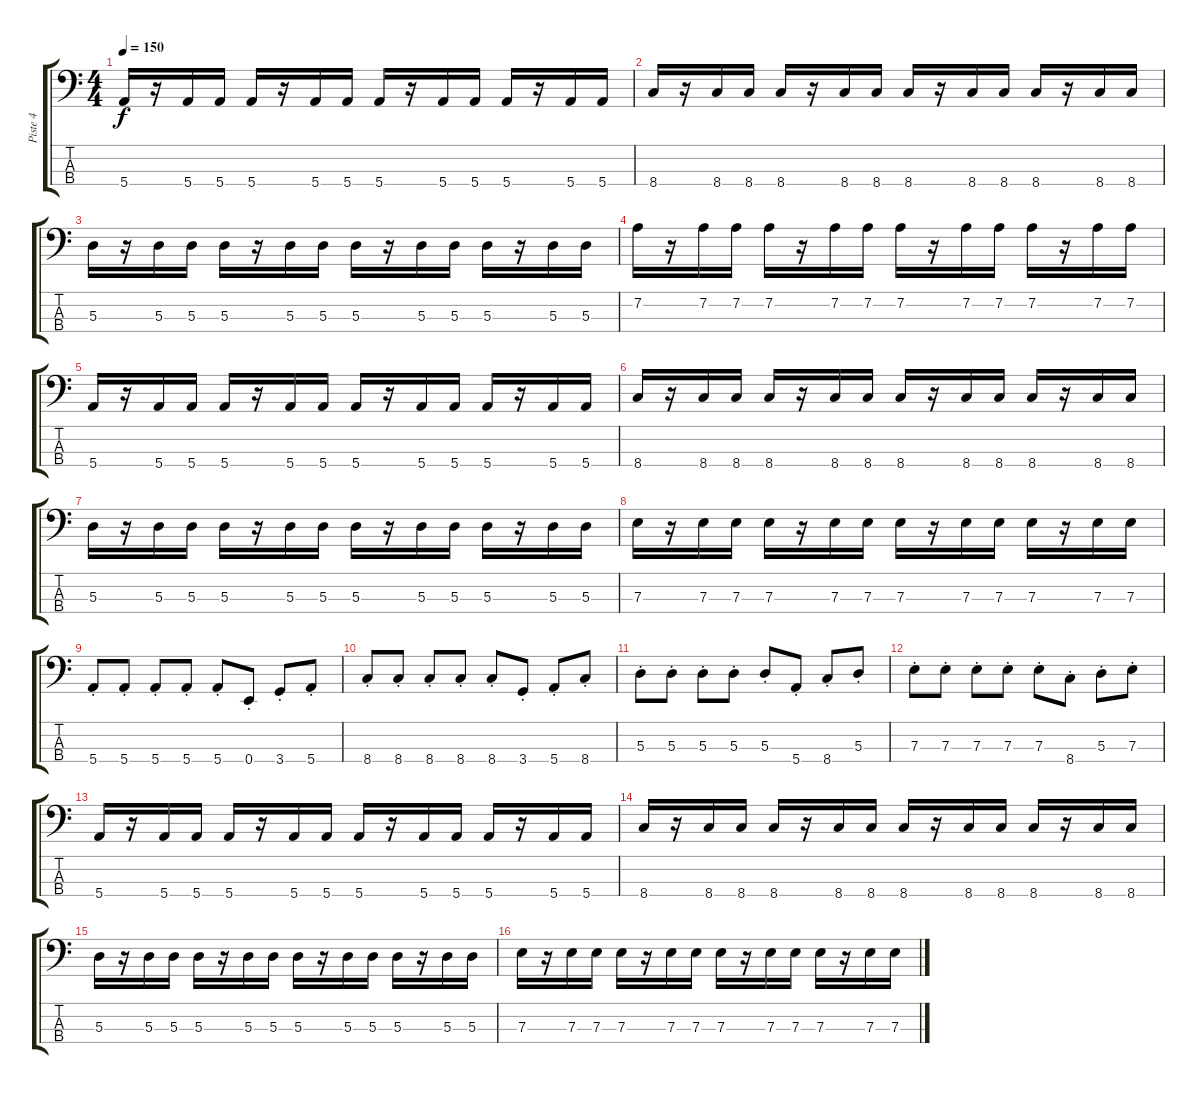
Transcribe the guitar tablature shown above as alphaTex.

\track ("Piste 4" "Piste 4") {instrument electricbassfinger}
\staff {score tabs}
\tuning (G2 D2 A1 E1) {hide}
\ts (4 4)
\tempo 150
\clef f4
\ks c
5.4.16{dy f} r.16 5.4.16 5.4.16 5.4.16 r.16 5.4.16 5.4.16 5.4.16 r.16 5.4.16 5.4.16 5.4.16 r.16 5.4.16 5.4.16 |
8.4.16 r.16 8.4.16 8.4.16 8.4.16 r.16 8.4.16 8.4.16 8.4.16 r.16 8.4.16 8.4.16 8.4.16 r.16 8.4.16 8.4.16 |
5.3.16 r.16 5.3.16 5.3.16 5.3.16 r.16 5.3.16 5.3.16 5.3.16 r.16 5.3.16 5.3.16 5.3.16 r.16 5.3.16 5.3.16 |
7.2.16 r.16 7.2.16 7.2.16 7.2.16 r.16 7.2.16 7.2.16 7.2.16 r.16 7.2.16 7.2.16 7.2.16 r.16 7.2.16 7.2.16 |
5.4.16 r.16 5.4.16 5.4.16 5.4.16 r.16 5.4.16 5.4.16 5.4.16 r.16 5.4.16 5.4.16 5.4.16 r.16 5.4.16 5.4.16 |
8.4.16 r.16 8.4.16 8.4.16 8.4.16 r.16 8.4.16 8.4.16 8.4.16 r.16 8.4.16 8.4.16 8.4.16 r.16 8.4.16 8.4.16 |
5.3.16 r.16 5.3.16 5.3.16 5.3.16 r.16 5.3.16 5.3.16 5.3.16 r.16 5.3.16 5.3.16 5.3.16 r.16 5.3.16 5.3.16 |
7.3.16 r.16 7.3.16 7.3.16 7.3.16 r.16 7.3.16 7.3.16 7.3.16 r.16 7.3.16 7.3.16 7.3.16 r.16 7.3.16 7.3.16 |
5.4{st}.8 5.4{st}.8 5.4{st}.8 5.4{st}.8 5.4{st}.8 0.4{st}.8 3.4{st}.8 5.4{st}.8 |
8.4{st}.8 8.4{st}.8 8.4{st}.8 8.4{st}.8 8.4{st}.8 3.4{st}.8 5.4{st}.8 8.4{st}.8 |
5.3{st}.8 5.3{st}.8 5.3{st}.8 5.3{st}.8 5.3{st}.8 5.4{st}.8 8.4{st}.8 5.3{st}.8 |
7.3{st}.8 7.3{st}.8 7.3{st}.8 7.3{st}.8 7.3{st}.8 8.4{st}.8 5.3{st}.8 7.3{st}.8 |
5.4.16 r.16 5.4.16 5.4.16 5.4.16 r.16 5.4.16 5.4.16 5.4.16 r.16 5.4.16 5.4.16 5.4.16 r.16 5.4.16 5.4.16 |
8.4.16 r.16 8.4.16 8.4.16 8.4.16 r.16 8.4.16 8.4.16 8.4.16 r.16 8.4.16 8.4.16 8.4.16 r.16 8.4.16 8.4.16 |
5.3.16 r.16 5.3.16 5.3.16 5.3.16 r.16 5.3.16 5.3.16 5.3.16 r.16 5.3.16 5.3.16 5.3.16 r.16 5.3.16 5.3.16 |
7.3.16 r.16 7.3.16 7.3.16 7.3.16 r.16 7.3.16 7.3.16 7.3.16 r.16 7.3.16 7.3.16 7.3.16 r.16 7.3.16 7.3.16
